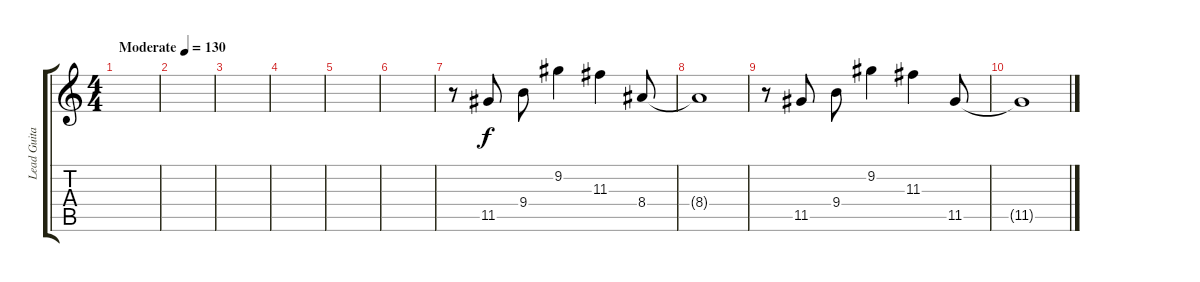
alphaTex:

\track ("Lead Guitar" "Lead Guita") {instrument overdrivenguitar}
\staff {score tabs}
\tuning (E4 B3 G3 D3 A2 E2) {hide}
\ts (4 4)
\tempo (130 "Moderate")
\clef g2
\ks c
|
|
|
|
|
|
r.8 11.5.8 9.4.8 9.2.4 11.3.4 8.4.8 |
8.4{t}.1 |
r.8 11.5.8 9.4.8 9.2.4 11.3.4 11.5.8 |
11.5{t}.1
